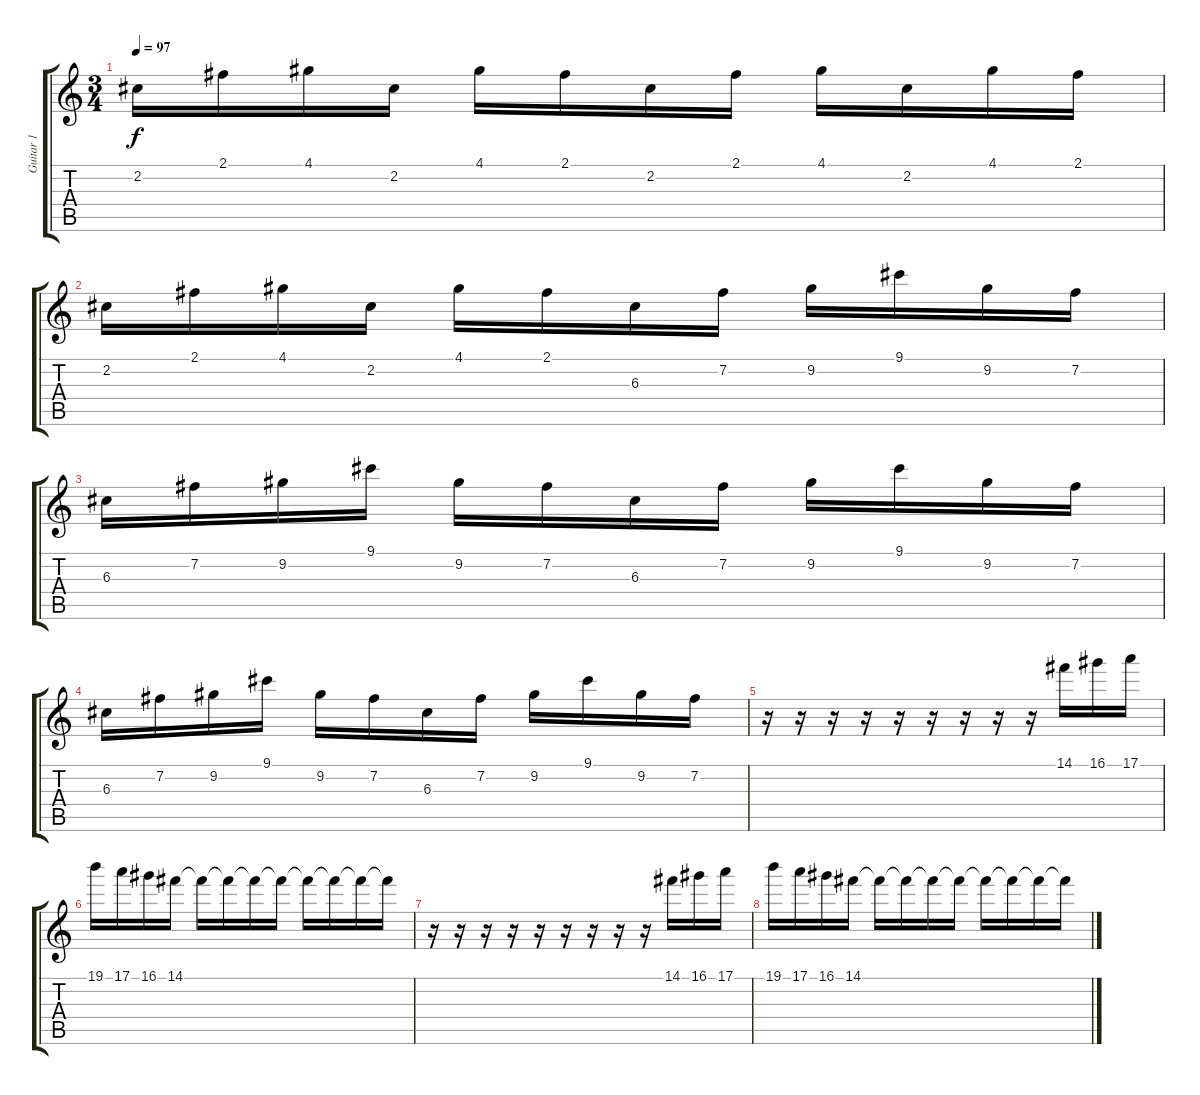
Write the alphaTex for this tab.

\track ("Guitar 1" "Guitar 1") {instrument overdrivenguitar}
\staff {score tabs}
\tuning (E4 B3 G3 D3 A2 E2) {hide}
\ts (3 4)
\tempo 97
\clef g2
\ks c
2.2.16{dy f} 2.1.16 4.1.16 2.2.16 4.1.16 2.1.16 2.2.16 2.1.16 4.1.16 2.2.16 4.1.16 2.1.16 |
2.2.16 2.1.16 4.1.16 2.2.16 4.1.16 2.1.16 6.3.16 7.2.16 9.2.16 9.1.16 9.2.16 7.2.16 |
6.3.16 7.2.16 9.2.16 9.1.16 9.2.16 7.2.16 6.3.16 7.2.16 9.2.16 9.1.16 9.2.16 7.2.16 |
6.3.16 7.2.16 9.2.16 9.1.16 9.2.16 7.2.16 6.3.16 7.2.16 9.2.16 9.1.16 9.2.16 7.2.16 |
r.16{balance 10} r.16 r.16 r.16 r.16 r.16 r.16 r.16 r.16 14.1.16 16.1.16 17.1.16 |
19.1.16 17.1.16 16.1.16 14.1.16 14.1{t}.16 14.1{t}.16 14.1{t}.16 14.1{t}.16 14.1{t}.16 14.1{t}.16 14.1{t}.16 14.1{t}.16 |
r.16 r.16 r.16 r.16 r.16 r.16 r.16 r.16 r.16 14.1.16 16.1.16 17.1.16 |
19.1.16 17.1.16 16.1.16 14.1.16 14.1{t}.16 14.1{t}.16 14.1{t}.16 14.1{t}.16 14.1{t}.16 14.1{t}.16 14.1{t}.16 14.1{t}.16
